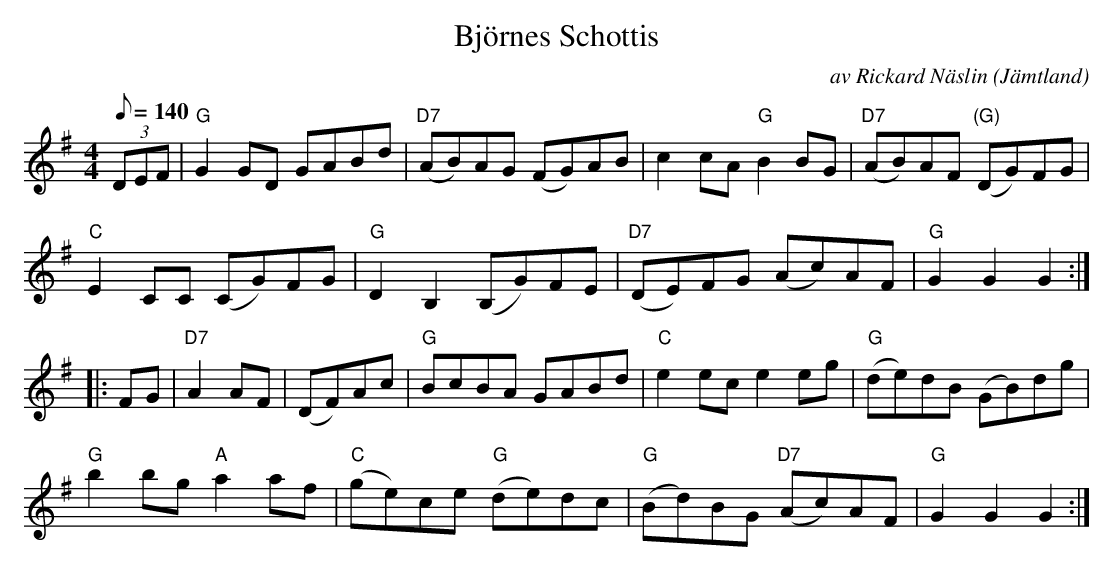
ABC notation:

X:1
T: Björnes Schottis
C: av Rickard Näslin
O: Jämtland
M: 4/4
L: 1/8
K: G
Q: 140
(3DEF |"G"G2GD GABd | "D7"(AB)AG (FG)AB | c2cA "G"B2BG | "D7"(AB)AF "(G)"(DG)FG |
"C"E2CC (CG)FG | "G"D2B,2 (B,G)FE | "D7"(DE)FG (Ac)AF | "G"G2G2 G2 :|
|: FG |"D7"A2AF | (DF)Ac | "G"BcBA GABd | "C"e2ec e2eg | "G"(de)dB (GB)dg |
"G"b2bg "A"a2af | "C"(ge)ce "G"(de)dc | "G"(Bd)BG "D7"(Ac)AF | "G"G2G2 G2 :|
